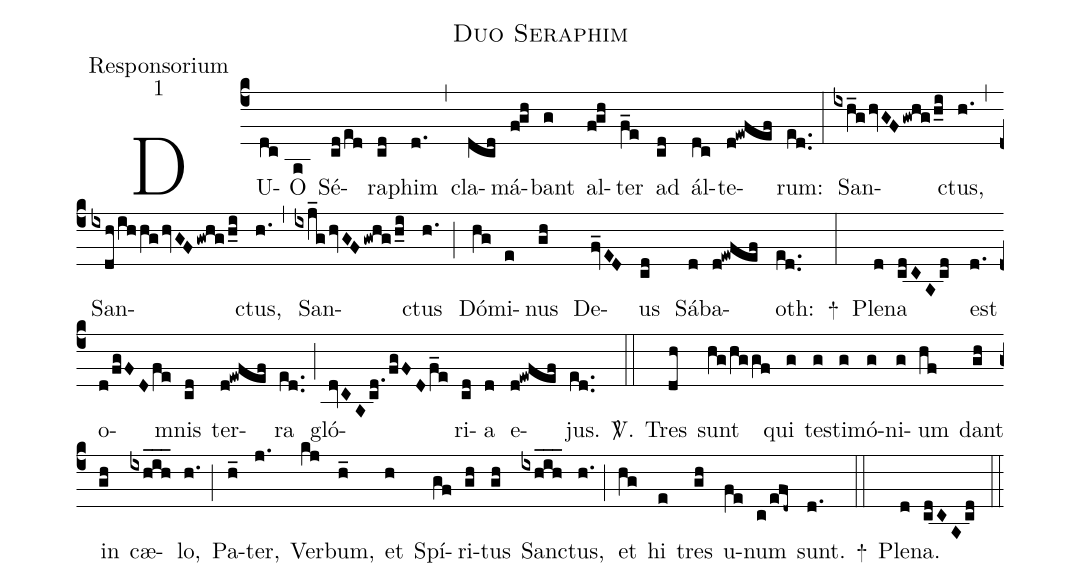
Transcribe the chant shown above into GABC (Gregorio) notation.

name:Duo Seraphim;
office-part:Responsorium;
mode:1;
%%
(c4)
DU(dc)O(a) Sé(cd/ed)ra(cd)phim(d.) (,)
cla(dcd)má(f!gh)bant(g) al(f!gh)ter(f_e) ad(cd) ál(dc)te(d!ewfef)rum:(ed..) (:)

San(ixh_ghvGF/gw!h!g/h_i)ctus,(h.) (,)
San(ixdh/ihhg/hvGF/gw!h!g/h_i)ctus,(h.) (,)
San(ixj_g/hvGF/gw!h!g/h_i)ctus(h.) (;)
Dó(hg)mi(e)nus(gh) De(fv_ED)us(cd) Sá(d)ba(d!ewfef)oth:(ed..) +(:)

Ple(d)na(cd/CAcd) est(d.) o(d/fgFD/fe)mnis(cd) ter(d!ewfef)ra(ed..) (;)
gló(dvCAcd./fgFD/f_e)ri(cd)a(d) e(d!ewfef)jus.(ed..) <sp>V/</sp>.(::)

Tres(dh) sunt(hg/hggf) qui(g) te(g)sti(g)mó(g)ni(g)um(hf) dant(gh) in(gh) cæ(ixhih___)lo,(h.) (;)
Pa(h_)ter,(j.) Ver(kj)bum,(h_) et(h) Spí(gf)ri(gh)tus(gh) Sanc(ixhih___)tus,(h.) (;)
et(hg) hi(e) tres(gh) u(fe)num(c/efd~) sunt.(d.) +(::)

Ple(d)na.(cd/CAcd) (::)
